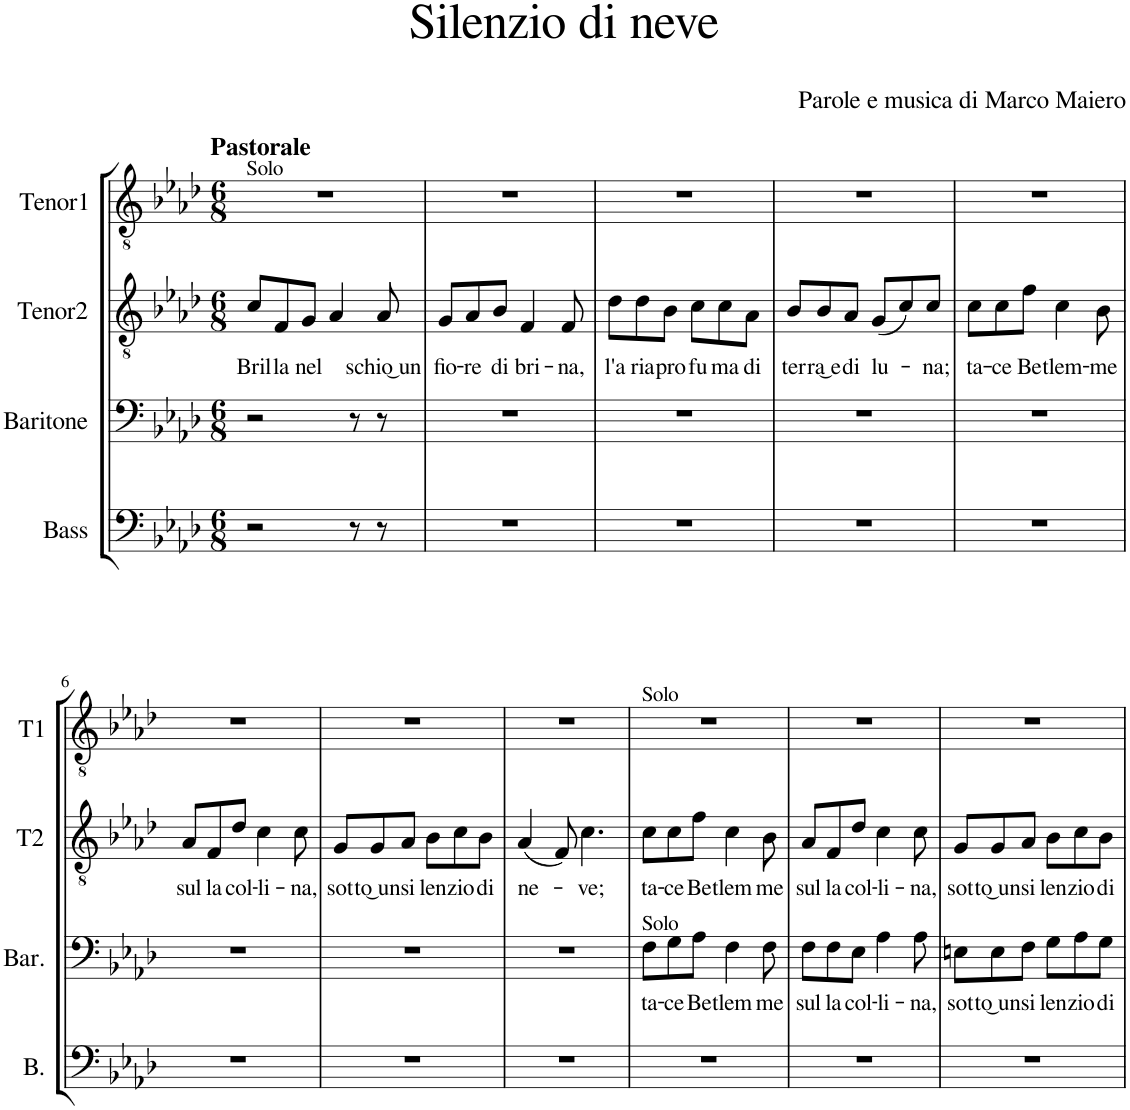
**kern	**kern	**text	**kern	**text	**kern
*part4	*part3	*part3	*part2	*part2	*part1
*staff4	*staff3	*staff3	*staff2	*staff2	*staff1
*I"Bass	*I"Baritone	*	*I"Tenor2	*	*I"Tenor1
*I'B.	*I'Bar.	*	*I'T2	*	*I'T1
*clefF4	*clefF4	*	*clefGv2	*	*clefGv2
*	*Trd1c2	*	*Trd4c7	*	*Trd1c2
*k[b-e-a-d-]	*k[b-e-a-d-]	*	*k[b-e-a-d-]	*	*k[b-e-a-d-]
*M6/8	*M6/8	*	*M6/8	*	*M6/8
=1	=1	=1	=1	=1	=1
!	!	!	!	!	!LO:TX:a:t=Solo
!	!	!	!	!	!LO:TX:a:B:t=Pastorale
!	!	!	!	!LO:LY:b	!
2r	2r	.	8c/L	Bril-	2.r
!	!	!	!	!LO:LY:b	!
.	.	.	8F/	-la	.
!	!	!	!	!LO:LY:b	!
.	.	.	8G/J	nel	.
.	.	.	4A-/	.	.
8r	8r	.	.	.	.
!	!	!	!	!LO:LY:b	!
8r	8r	.	8A-/	-schio͜ un	.
=2	=2	=2	=2	=2	=2
!	!	!	!	!LO:LY:b	!
2.r	2.r	.	8G/L	fio-	2.r
!	!	!	!	!LO:LY:b	!
.	.	.	8A-/	-re	.
!	!	!	!	!LO:LY:b	!
.	.	.	8B-/J	di	.
!	!	!	!	!LO:LY:b	!
.	.	.	4F/	bri-	.
!	!	!	!	!LO:LY:b	!
.	.	.	8F/	-na,	.
=3	=3	=3	=3	=3	=3
!	!	!	!	!LO:LY:b	!
2.r	2.r	.	8d-\L	l'a-	2.r
!	!	!	!	!LO:LY:b	!
.	.	.	8d-\	-ria	.
!	!	!	!	!LO:LY:b	!
.	.	.	8B-\J	pro-	.
!	!	!	!	!LO:LY:b	!
.	.	.	8c\L	-fu-	.
!	!	!	!	!LO:LY:b	!
.	.	.	8c\	-ma	.
!	!	!	!	!LO:LY:b	!
.	.	.	8A-\J	di	.
=4	=4	=4	=4	=4	=4
!	!	!	!	!LO:LY:b	!
2.r	2.r	.	8B-/L	ter-	2.r
!	!	!	!	!LO:LY:b	!
.	.	.	8B-/	-ra͜ e	.
!	!	!	!	!LO:LY:b	!
.	.	.	8A-/J	di	.
!	!	!	!	!LO:LY:b	!
.	.	.	(8G/L	lu-	.
.	.	.	8c/)	.	.
!	!	!	!	!LO:LY:b	!
.	.	.	8c/J	-na;	.
=5	=5	=5	=5	=5	=5
!	!	!	!	!LO:LY:b	!
2.r	2.r	.	8c\L	ta-	2.r
!	!	!	!	!LO:LY:b	!
.	.	.	8c\	-ce	.
!	!	!	!	!LO:LY:b	!
.	.	.	8f\J	Be-	.
!	!	!	!	!LO:LY:b	!
.	.	.	4c\	-tlem-	.
!	!	!	!	!LO:LY:b	!
.	.	.	8B-\	-me	.
!!LO:LB:g=z
=6	=6	=6	=6	=6	=6
!	!	!	!	!LO:LY:b	!
2.r	2.r	.	8A-/L	sul-	2.r
!	!	!	!	!LO:LY:b	!
.	.	.	8F/	-la	.
!	!	!	!	!LO:LY:b	!
.	.	.	8d-/J	col-	.
!	!	!	!	!LO:LY:b	!
.	.	.	4c\	-li-	.
!	!	!	!	!LO:LY:b	!
.	.	.	8c\	-na,	.
=7	=7	=7	=7	=7	=7
!	!	!	!	!LO:LY:b	!
2.r	2.r	.	8G/L	sot-	2.r
!	!	!	!	!LO:LY:b	!
.	.	.	8G/	-to͜ un	.
!	!	!	!	!LO:LY:b	!
.	.	.	8A-/J	si-	.
!	!	!	!	!LO:LY:b	!
.	.	.	8B-\L	-len-	.
!	!	!	!	!LO:LY:b	!
.	.	.	8c\	-zio	.
!	!	!	!	!LO:LY:b	!
.	.	.	8B-\J	di	.
=8	=8	=8	=8	=8	=8
!	!	!	!	!LO:LY:b	!
2.r	2.r	.	(4A-/	ne-	2.r
.	.	.	8F/)	.	.
!	!	!	!	!LO:LY:b	!
.	.	.	4.c\	-ve;	.
=9	=9	=9	=9	=9	=9
!	!	!	!	!	!LO:TX:a:t=Solo
!	!LO:TX:a:t=Solo	!	!	!	!
!	!	!LO:LY:b	!	!LO:LY:b	!
2.r	8F\L	ta-	8c\L	ta-	2.r
!	!	!LO:LY:b	!	!LO:LY:b	!
.	8G\	-ce	8c\	-ce	.
!	!	!LO:LY:b	!	!LO:LY:b	!
.	8A-\J	Be-	8f\J	Be-	.
!	!	!LO:LY:b	!	!LO:LY:b	!
.	4F\	-tlem-	4c\	-tlem-	.
!	!	!LO:LY:b	!	!LO:LY:b	!
.	8F\	-me	8B-\	-me	.
=10	=10	=10	=10	=10	=10
!	!	!LO:LY:b	!	!LO:LY:b	!
2.r	8F\L	sul-	8A-/L	sul-	2.r
!	!	!LO:LY:b	!	!LO:LY:b	!
.	8F\	-la	8F/	-la	.
!	!	!LO:LY:b	!	!LO:LY:b	!
.	8E-\J	col-	8d-/J	col-	.
!	!	!LO:LY:b	!	!LO:LY:b	!
.	4A-\	-li-	4c\	-li-	.
!	!	!LO:LY:b	!	!LO:LY:b	!
.	8A-\	-na,	8c\	-na,	.
=11	=11	=11	=11	=11	=11
!	!	!LO:LY:b	!	!LO:LY:b	!
2.r	8En\L	sot-	8G/L	sot-	2.r
!	!	!LO:LY:b	!	!LO:LY:b	!
.	8E\	-to͜ un	8G/	-to͜ un	.
!	!	!LO:LY:b	!	!LO:LY:b	!
.	8F\J	si-	8A-/J	si-	.
!	!	!LO:LY:b	!	!LO:LY:b	!
.	8G\L	-len-	8B-\L	-len-	.
!	!	!LO:LY:b	!	!LO:LY:b	!
.	8A-\	-zio	8c\	-zio	.
!	!	!LO:LY:b	!	!LO:LY:b	!
.	8G\J	di	8B-\J	di	.
=	=	=	=	=	=
*-	*-	*-	*-	*-	*-
